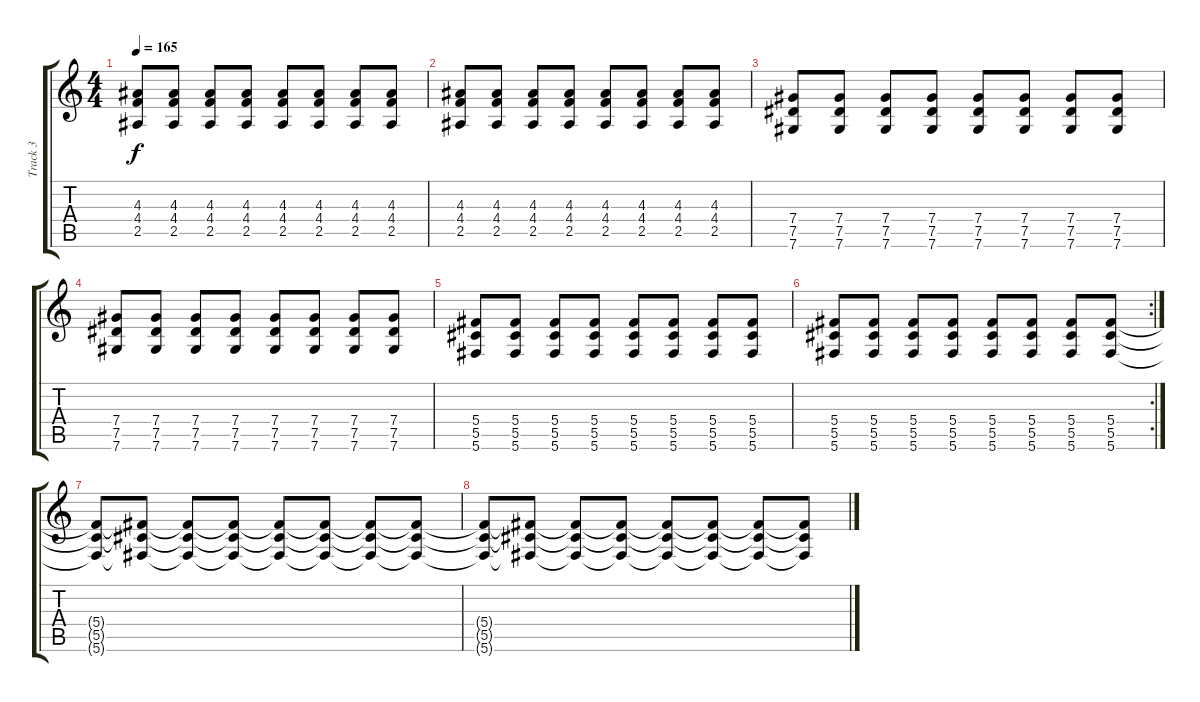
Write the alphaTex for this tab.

\track ("Track 3" "Track 3") {instrument distortionguitar}
\staff {score tabs}
\tuning (Eb4 Bb3 Gb3 Db3 Ab2 Db2) {hide}
\ts (4 4)
\tempo 165
\clef g2
\ks c
(4.3 4.4 2.5).8{dy f} (4.3 4.4 2.5).8 (4.3 4.4 2.5).8 (4.3 4.4 2.5).8 (4.3 4.4 2.5).8 (4.3 4.4 2.5).8 (4.3 4.4 2.5).8 (4.3 4.4 2.5).8 |
(4.3 4.4 2.5).8 (4.3 4.4 2.5).8 (4.3 4.4 2.5).8 (4.3 4.4 2.5).8 (4.3 4.4 2.5).8 (4.3 4.4 2.5).8 (4.3 4.4 2.5).8 (4.3 4.4 2.5).8 |
(7.4 7.5 7.6).8 (7.4 7.5 7.6).8 (7.4 7.5 7.6).8 (7.4 7.5 7.6).8 (7.4 7.5 7.6).8 (7.4 7.5 7.6).8 (7.4 7.5 7.6).8 (7.4 7.5 7.6).8 |
(7.4 7.5 7.6).8 (7.4 7.5 7.6).8 (7.4 7.5 7.6).8 (7.4 7.5 7.6).8 (7.4 7.5 7.6).8 (7.4 7.5 7.6).8 (7.4 7.5 7.6).8 (7.4 7.5 7.6).8 |
(5.4 5.5 5.6).8 (5.4 5.5 5.6).8 (5.4 5.5 5.6).8 (5.4 5.5 5.6).8 (5.4 5.5 5.6).8 (5.4 5.5 5.6).8 (5.4 5.5 5.6).8 (5.4 5.5 5.6).8 |
\rc 2
(5.4 5.5 5.6).8 (5.4 5.5 5.6).8 (5.4 5.5 5.6).8 (5.4 5.5 5.6).8 (5.4 5.5 5.6).8 (5.4 5.5 5.6).8 (5.4 5.5 5.6).8 (5.4 5.5 5.6).8 |
(5.4{t} 5.5{t} 5.6{t}).8 (5.4{t} 5.5{t} 5.6{t}).8 (5.4{t} 5.5{t} 5.6{t}).8 (5.4{t} 5.5{t} 5.6{t}).8 (5.4{t} 5.5{t} 5.6{t}).8 (5.4{t} 5.5{t} 5.6{t}).8 (5.4{t} 5.5{t} 5.6{t}).8 (5.4{t} 5.5{t} 5.6{t}).8 |
(5.4{t} 5.5{t} 5.6{t}).8 (5.4{t} 5.5{t} 5.6{t}).8 (5.4{t} 5.5{t} 5.6{t}).8 (5.4{t} 5.5{t} 5.6{t}).8 (5.4{t} 5.5{t} 5.6{t}).8 (5.4{t} 5.5{t} 5.6{t}).8 (5.4{t} 5.5{t} 5.6{t}).8 (5.4{t} 5.5{t} 5.6{t}).8
